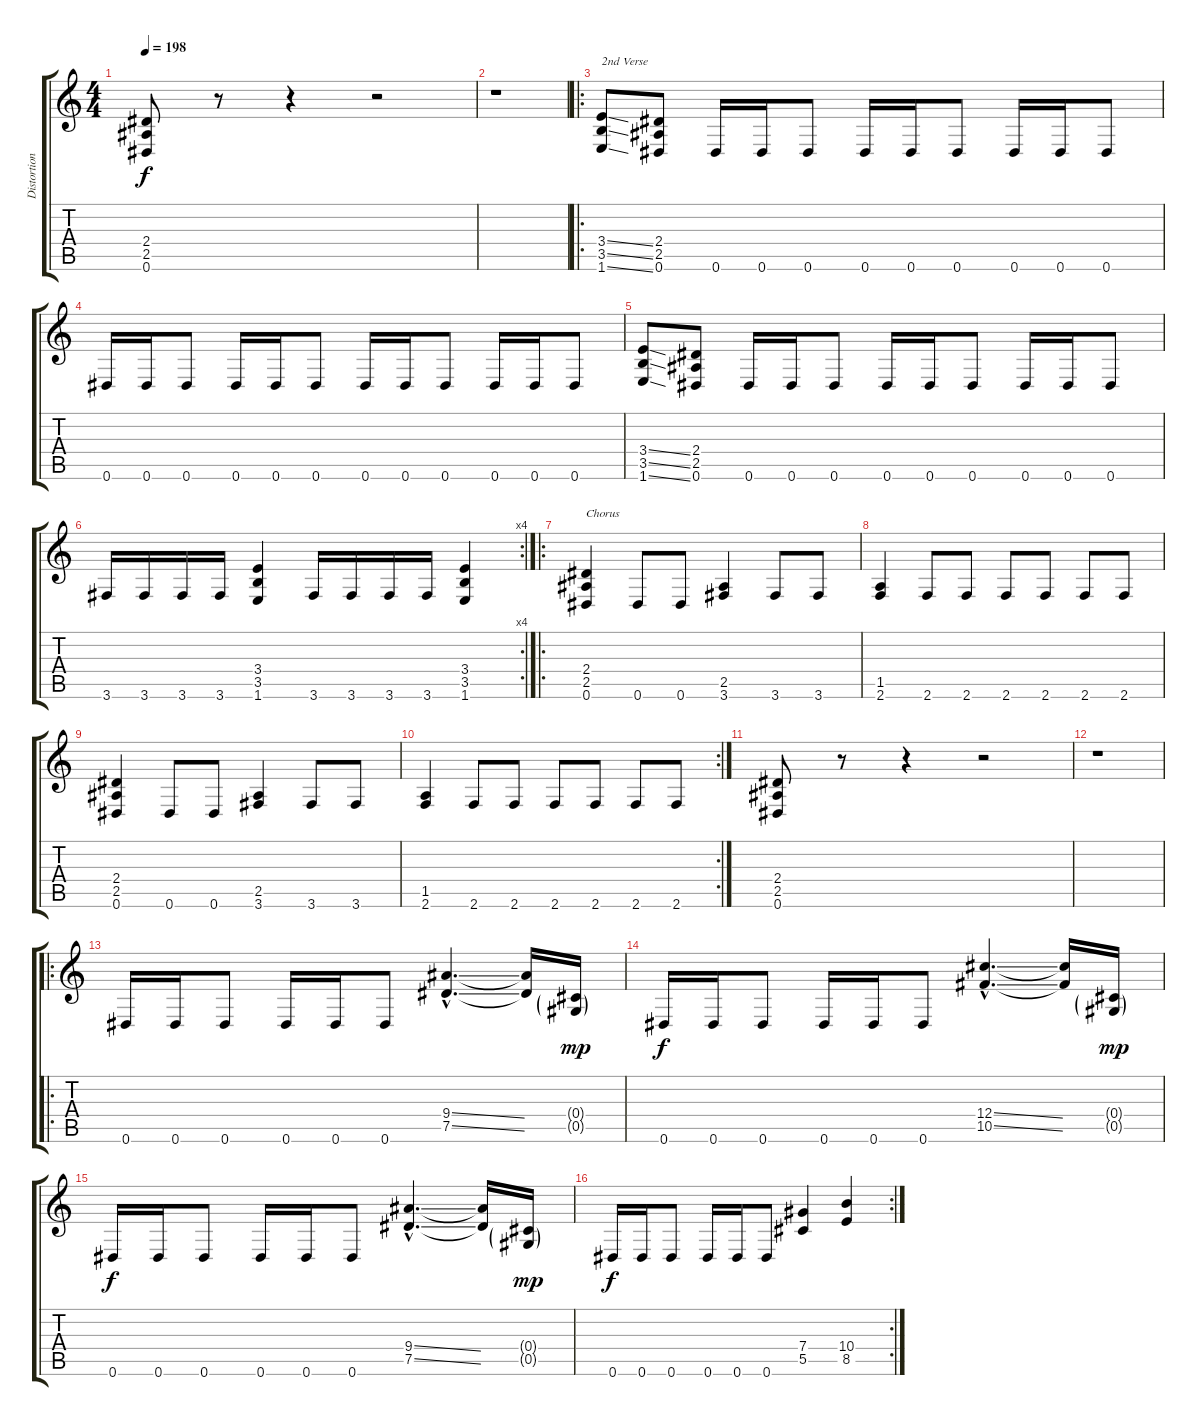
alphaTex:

\track ("Distortion Guitar II" "Distortion") {instrument distortionguitar}
\staff {score tabs}
\tuning (Eb4 Bb3 Gb3 Db3 Ab2 Eb2) {hide}
\ts (4 4)
\tempo 198
\clef g2
\ks c
(2.4 2.5 0.6).8{dy f} r.8 r.4 r.2 |
r.1 |
\ro
(3.4{ss} 3.5{ss} 1.6{ss}).8{txt "2nd Verse"} (2.4 2.5 0.6).8 0.6.16 0.6.16 0.6.8 0.6.16 0.6.16 0.6.8 0.6.16 0.6.16 0.6.8 |
0.6.16 0.6.16 0.6.8 0.6.16 0.6.16 0.6.8 0.6.16 0.6.16 0.6.8 0.6.16 0.6.16 0.6.8 |
(3.4{ss} 3.5{ss} 1.6{ss}).8 (2.4 2.5 0.6).8 0.6.16 0.6.16 0.6.8 0.6.16 0.6.16 0.6.8 0.6.16 0.6.16 0.6.8 |
\rc 4
3.6.16 3.6.16 3.6.16 3.6.16 (3.4 3.5 1.6).4 3.6.16 3.6.16 3.6.16 3.6.16 (3.4 3.5 1.6).4 |
\ro
(2.4 2.5 0.6).4{txt "Chorus"} 0.6.8 0.6.8 (2.5 3.6).4 3.6.8 3.6.8 |
(1.5 2.6).4 2.6.8 2.6.8 2.6.8 2.6.8 2.6.8 2.6.8 |
(2.4 2.5 0.6).4 0.6.8 0.6.8 (2.5 3.6).4 3.6.8 3.6.8 |
\rc 2
(1.5 2.6).4 2.6.8 2.6.8 2.6.8 2.6.8 2.6.8 2.6.8 |
(2.4 2.5 0.6).8 r.8 r.4 r.2 |
r.1 |
\ro
0.6.16 0.6.16 0.6.8 0.6.16 0.6.16 0.6.8 (9.4{ss hac} 7.5{ss hac}).4{d} (9.4{t} 7.5{t}).16 (0.4{g} 0.5{g}).16{dy mp} |
0.6.16{dy f} 0.6.16 0.6.8 0.6.16 0.6.16 0.6.8 (12.4{ss hac} 10.5{ss hac}).4{d} (12.4{t} 10.5{t}).16 (0.4{g} 0.5{g}).16{dy mp} |
0.6.16{dy f} 0.6.16 0.6.8 0.6.16 0.6.16 0.6.8 (9.4{ss hac} 7.5{ss hac}).4{d} (9.4{t} 7.5{t}).16 (0.4{g} 0.5{g}).16{dy mp} |
\rc 2
0.6.16{dy f} 0.6.16 0.6.8 0.6.16 0.6.16 0.6.8 (7.4 5.5).4 (10.4 8.5).4
